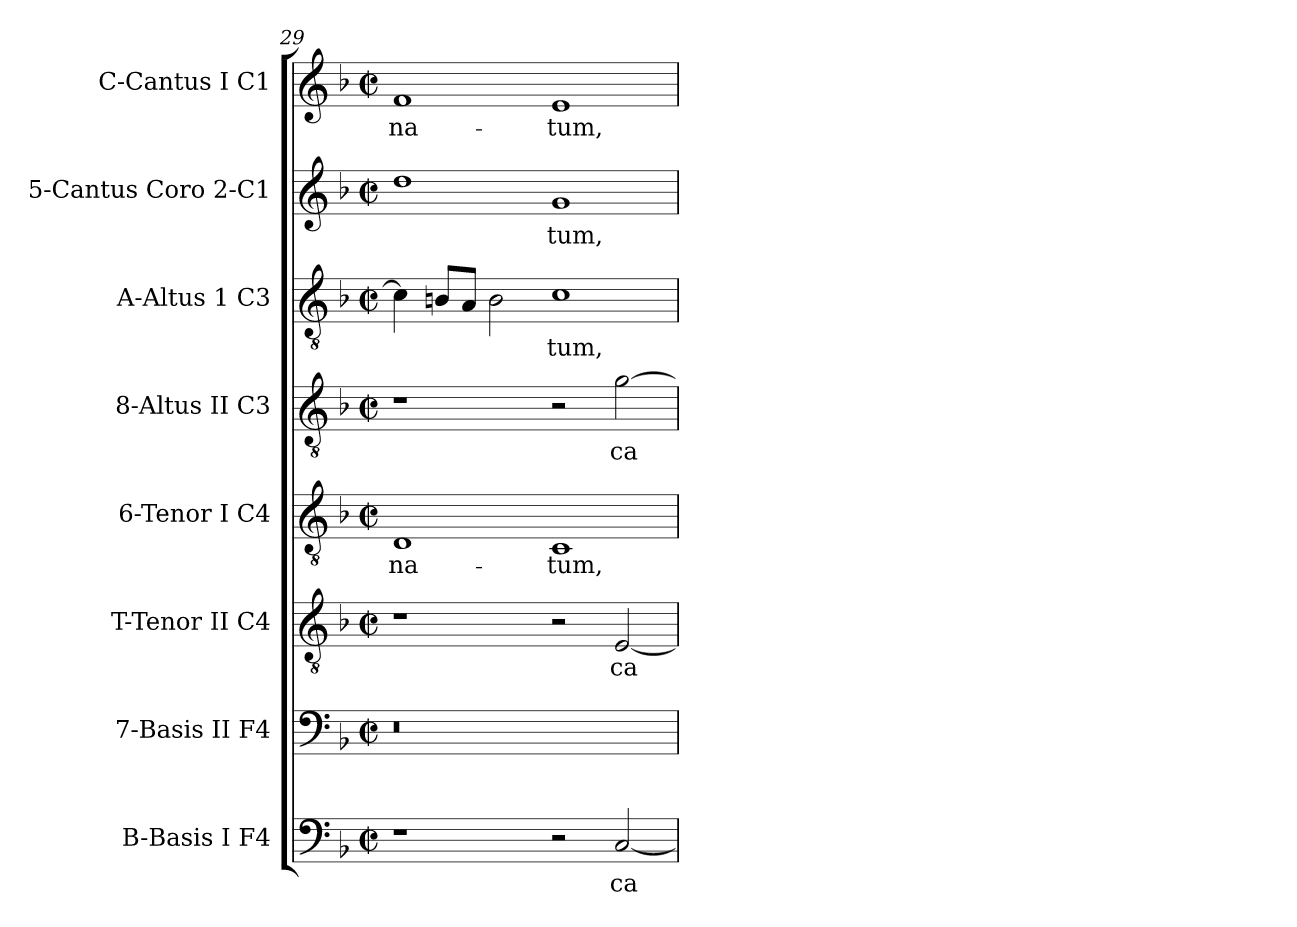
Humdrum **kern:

**kern	**text	**kern	**kern	**text	**kern	**text	**kern	**text	**kern	**text	**kern	**text	**kern	**text
*part8	*part8	*part7	*part6	*part6	*part5	*part5	*part4	*part4	*part3	*part3	*part2	*part2	*part1	*part1
*staff8	*staff8	*staff7	*staff6	*staff6	*staff5	*staff5	*staff4	*staff4	*staff3	*staff3	*staff2	*staff2	*staff1	*staff1
*I"B-Basis I  F4	*	*I"7-Basis II  F4	*I"T-Tenor II  C4	*	*I"6-Tenor I  C4	*	*I"8-Altus II  C3	*	*I"A-Altus 1  C3	*	*I"5-Cantus  Coro 2-C1	*	*I"C-Cantus I  C1	*
*I'B	*	*	*I'T	*	*	*	*	*	*I'A	*	*	*	*I'C	*
*clefF4	*	*clefF4	*clefGv2	*	*clefGv2	*	*clefGv2	*	*clefGv2	*	*clefG2	*	*clefG2	*
*k[b-]	*	*k[b-]	*k[b-]	*	*k[b-]	*	*k[b-]	*	*k[b-]	*	*k[b-]	*	*k[b-]	*
*F:	*	*F:	*F:	*	*F:	*	*F:	*	*F:	*	*F:	*	*F:	*
*M2/2	*	*M2/2	*M2/2	*	*M2/2	*	*M2/2	*	*M2/2	*	*M2/2	*	*M2/2	*
*met(c|)	*	*met(c|)	*met(c|)	*	*met(c|)	*	*met(c|)	*	*met(c|)	*	*met(c|)	*	*met(c|)	*
=29	=29	=29	=29	=29	=29	=29	=29	=29	=29	=29	=29	=29	=29	=29
!	!	!	!	!	!	!LO:LY:b:cj	!	!	!	!LO:LY:b:cj	!	!LO:LY:b:cj	!	!LO:LY:b:cj
1r	.	0r	1r	.	1D	-na-	1r	.	4c\]	--	1dd	--	1f	-na-
!	!	!	!	!	!	!	!	!	!	!LO:LY:b:cj	!	!	!	!
.	.	.	.	.	.	.	.	.	8Bn/L	--	.	.	.	.
!	!	!	!	!	!	!	!	!	!	!LO:LY:b:cj	!	!	!	!
.	.	.	.	.	.	.	.	.	8A/J	--	.	.	.	.
!	!	!	!	!	!	!	!	!	!	!LO:LY:b:cj	!	!	!	!
.	.	.	.	.	.	.	.	.	2B\	--	.	.	.	.
!	!	!	!	!	!	!LO:LY:b:cj	!	!	!	!LO:LY:b:cj	!	!LO:LY:b:cj	!	!LO:LY:b:cj
2r	.	.	2r	.	1C	-tum,	2r	.	1c	-tum,	1g	-tum,	1e	-tum,
!	!LO:LY:b:cj	!	!	!LO:LY:b:cj	!	!	!	!LO:LY:b:cj	!	!	!	!	!	!
[<2C/	ca-	.	[<2E/	ca-	.	.	[>2g\	ca-	.	.	.	.	.	.
=	=	=	=	=	=	=	=	=	=	=	=	=	=	=
*-	*-	*-	*-	*-	*-	*-	*-	*-	*-	*-	*-	*-	*-	*-
